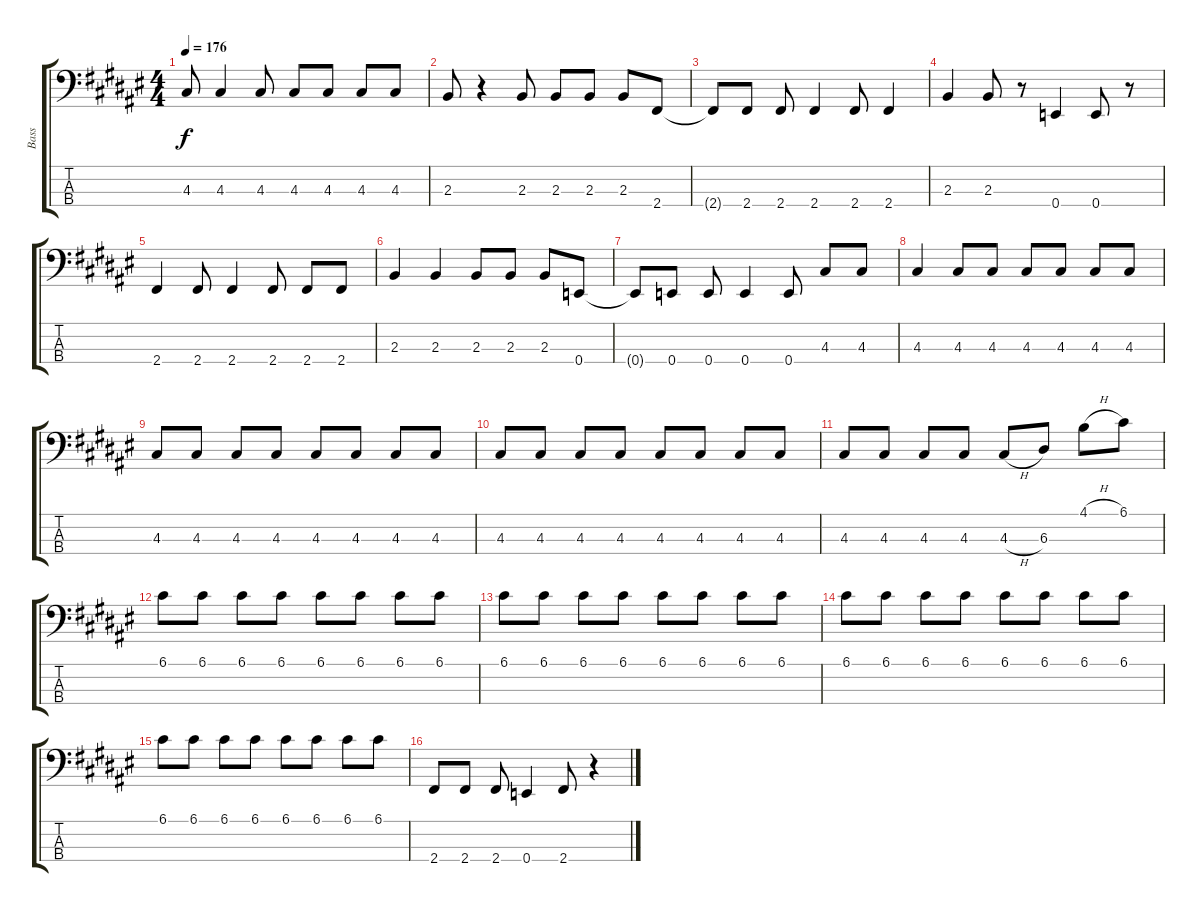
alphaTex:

\track ("Bass" "Bass") {instrument electricbassfinger}
\staff {score tabs}
\tuning (G2 D2 A1 E1) {hide}
\ts (4 4)
\tempo 176
\clef f4
\ks f#
4.3{t}.8{dy f} 4.3.4 4.3.8 4.3.8 4.3.8 4.3.8 4.3.8 |
2.3.8 r.4 2.3.8 2.3.8 2.3.8 2.3.8 2.4.8 |
2.4{t}.8 2.4.8 2.4.8 2.4.4 2.4.8 2.4.4 |
2.3.4 2.3.8 r.8 0.4.4 0.4.8 r.8 |
2.4.4 2.4.8 2.4.4 2.4.8 2.4.8 2.4.8 |
2.3.4 2.3.4 2.3.8 2.3.8 2.3.8 0.4.8 |
0.4{t}.8 0.4.8 0.4.8 0.4.4 0.4.8 4.3.8 4.3.8 |
4.3.4 4.3.8 4.3.8 4.3.8 4.3.8 4.3.8 4.3.8 |
4.3.8 4.3.8 4.3.8 4.3.8 4.3.8 4.3.8 4.3.8 4.3.8 |
4.3.8 4.3.8 4.3.8 4.3.8 4.3.8 4.3.8 4.3.8 4.3.8 |
4.3.8 4.3.8 4.3.8 4.3.8 4.3{h}.8 6.3.8 4.1{h}.8 6.1.8 |
6.1.8 6.1.8 6.1.8 6.1.8 6.1.8 6.1.8 6.1.8 6.1.8 |
6.1.8 6.1.8 6.1.8 6.1.8 6.1.8 6.1.8 6.1.8 6.1.8 |
6.1.8 6.1.8 6.1.8 6.1.8 6.1.8 6.1.8 6.1.8 6.1.8 |
6.1.8 6.1.8 6.1.8 6.1.8 6.1.8 6.1.8 6.1.8 6.1.8 |
2.4.8 2.4.8 2.4.8 0.4.4 2.4.8 r.4
